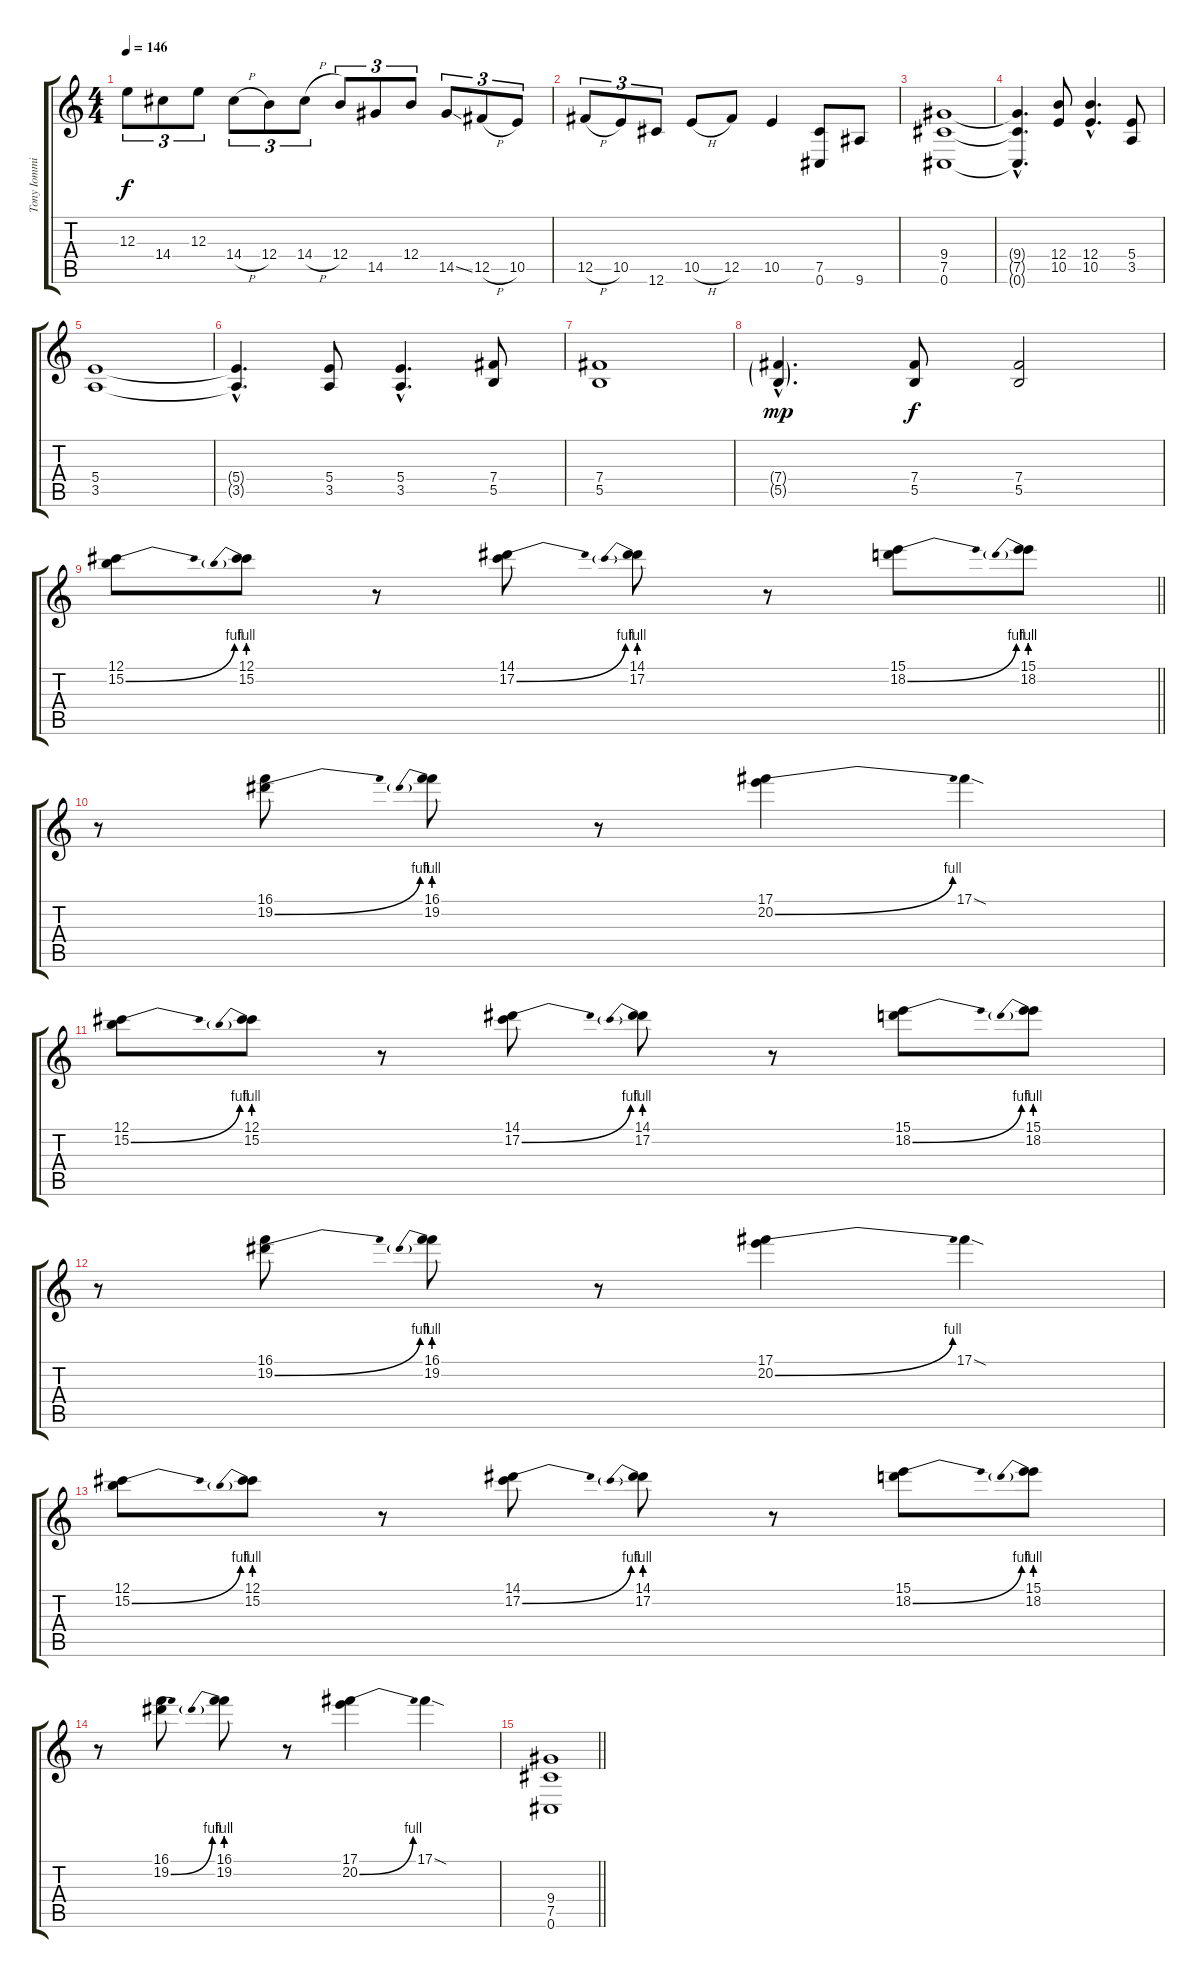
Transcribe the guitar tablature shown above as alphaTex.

\track ("Tony Iommi - Lead 1" "Tony Iommi") {instrument distortionguitar}
\staff {score tabs}
\tuning (Db4 Ab3 E3 B2 Gb2 Db2) {hide}
\ts (4 4)
\tempo 146
\clef g2
\ks c
12.3.8{tu (3 2) dy f} 14.4.8{tu (3 2)} 12.3.8{tu (3 2)} 14.4{h}.8{tu (3 2)} 12.4.8{tu (3 2)} 14.4{h}.8{tu (3 2)} 12.4.8{tu (3 2)} 14.5.8{tu (3 2)} 12.4.8{tu (3 2)} 14.5{ss}.8{tu (3 2)} 12.5{h}.8{tu (3 2)} 10.5.8{tu (3 2)} |
12.5{h}.8{tu (3 2)} 10.5.8{tu (3 2)} 12.6.8{tu (3 2)} 10.5{h}.8 12.5.8 10.5.4 (7.5 0.6).8 9.6.8 |
(9.4 7.5 0.6).1 |
(9.4{hac t} 7.5{hac t} 0.6{hac t}).4{d} (12.4 10.5).8 (12.4{hac} 10.5{hac}).4{d} (5.4 3.5).8 |
(5.4 3.5).1 |
(5.4{hac t} 3.5{hac t}).4{d} (5.4 3.5).8 (5.4{hac} 3.5{hac}).4{d} (7.4 5.5).8 |
(7.4 5.5).1 |
(7.4{g hac} 5.5{g hac}).4{d dy mp} (7.4 5.5).8{dy f} (7.4 5.5).2 |
\barLineRight lightlight
(12.1 15.2{be (bend 0 0 60 4)}).8 (12.1 15.2{be (prebend 0 4 60 4)}).8 r.8 (14.1 17.2{be (bend 0 0 60 4)}).8 (14.1 17.2{be (prebend 0 4 60 4)}).8 r.8 (15.1 18.2{be (bend 0 0 60 4)}).8 (15.1 18.2{be (prebend 0 4 60 4)}).8 |
r.8 (16.1 19.2{be (bend 0 0 60 4)}).8 (16.1 19.2{be (prebend 0 4 60 4)}).8 r.8 (17.1 20.2{be (bend 0 0 60 4)}).4 17.1{sod}.4 |
(12.1 15.2{be (bend 0 0 60 4)}).8 (12.1 15.2{be (prebend 0 4 60 4)}).8 r.8 (14.1 17.2{be (bend 0 0 60 4)}).8 (14.1 17.2{be (prebend 0 4 60 4)}).8 r.8 (15.1 18.2{be (bend 0 0 60 4)}).8 (15.1 18.2{be (prebend 0 4 60 4)}).8 |
r.8 (16.1 19.2{be (bend 0 0 60 4)}).8 (16.1 19.2{be (prebend 0 4 60 4)}).8 r.8 (17.1 20.2{be (bend 0 0 60 4)}).4 17.1{sod}.4 |
(12.1 15.2{be (bend 0 0 60 4)}).8 (12.1 15.2{be (prebend 0 4 60 4)}).8 r.8 (14.1 17.2{be (bend 0 0 60 4)}).8 (14.1 17.2{be (prebend 0 4 60 4)}).8 r.8 (15.1 18.2{be (bend 0 0 60 4)}).8 (15.1 18.2{be (prebend 0 4 60 4)}).8 |
r.8 (16.1 19.2{be (bend 0 0 60 4)}).8 (16.1 19.2{be (prebend 0 4 60 4)}).8 r.8 (17.1 20.2{be (bend 0 0 60 4)}).4 17.1{sod}.4 |
\barLineRight lightlight
(9.4 7.5 0.6).1
